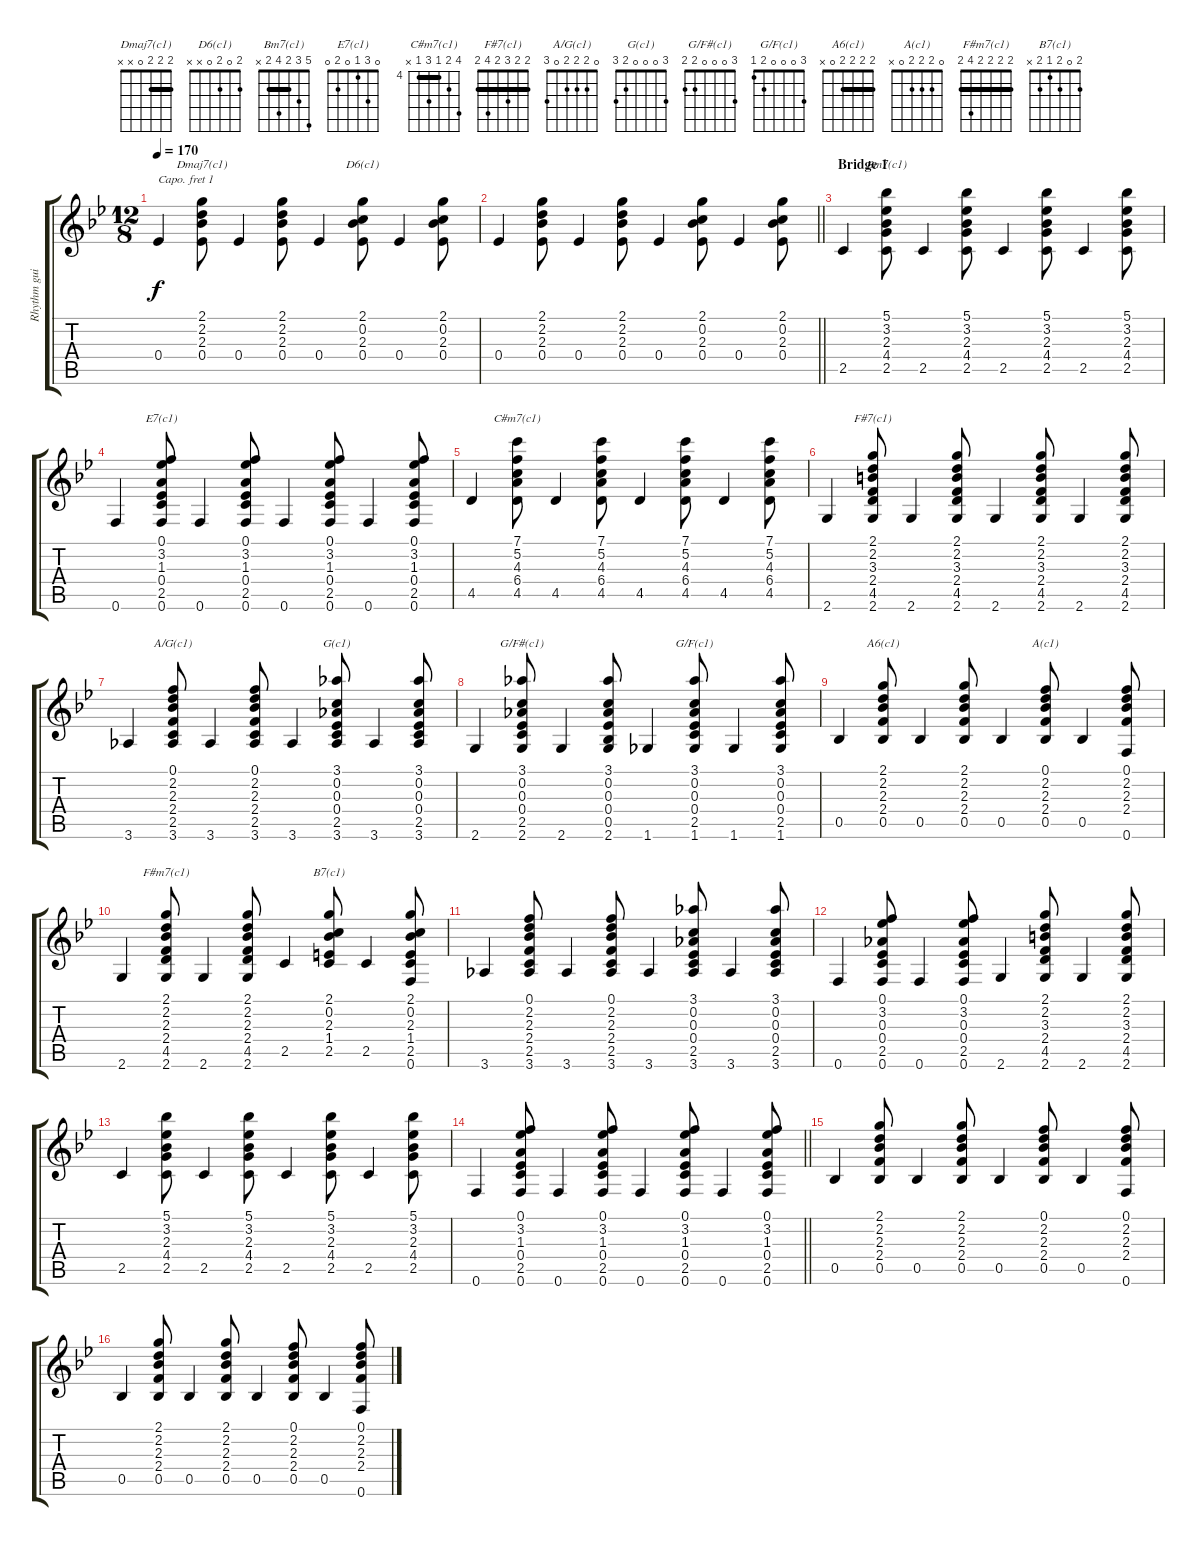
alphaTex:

\track ("Rhythm guitar (capo 1st fret)" "Rhythm gui") {instrument acousticguitarsteel}
\staff {score tabs}
\capo 1
\tuning (E4 B3 G3 D3 A2 E2) {hide}
\chord ("Dmaj7(c1)" 2 2 2 0 x x) {barre 2}
\chord ("D6(c1)" 2 0 2 0 x x)
\chord ("Bm7(c1)" 5 3 2 4 2 x) {barre 2}
\chord ("E7(c1)" 0 3 1 0 2 0)
\chord ("C#m7(c1)" 7 5 4 6 4 x) {firstfret 4 barre 4}
\chord ("F#7(c1)" 2 2 3 2 4 2) {barre 2}
\chord ("A/G(c1)" 0 2 2 2 0 3)
\chord ("G(c1)" 3 0 0 0 2 3)
\chord ("G/F#(c1)" 3 0 0 0 2 2)
\chord ("G/F(c1)" 3 0 0 0 2 1)
\chord ("A6(c1)" 2 2 2 2 0 x) {barre 2}
\chord ("A(c1)" 0 2 2 2 0 x)
\chord ("F#m7(c1)" 2 2 2 2 4 2) {barre 2}
\chord ("B7(c1)" 2 0 2 1 2 x)
\ts (12 8)
\tempo 170
\clef g2
\ks bb
0.4.4{dy f} (2.1 2.2 2.3 0.4).8{ch "Dmaj7(c1)"} 0.4.4 (2.1 2.2 2.3 0.4).8 0.4.4 (2.1 0.2 2.3 0.4).8{ch "D6(c1)"} 0.4.4 (2.1 0.2 2.3 0.4).8 |
\barLineRight lightlight
0.4.4 (2.1 2.2 2.3 0.4).8 0.4.4 (2.1 2.2 2.3 0.4).8 0.4.4 (2.1 0.2 2.3 0.4).8 0.4.4 (2.1 0.2 2.3 0.4).8 |
\section ("" "Bridge 1")
2.5.4 (5.1 3.2 2.3 4.4 2.5).8{ch "Bm7(c1)"} 2.5.4 (5.1 3.2 2.3 4.4 2.5).8 2.5.4 (5.1 3.2 2.3 4.4 2.5).8 2.5.4 (5.1 3.2 2.3 4.4 2.5).8 |
0.6.4 (0.1 3.2 1.3 0.4 2.5 0.6).8{ch "E7(c1)"} 0.6.4 (0.1 3.2 1.3 0.4 2.5 0.6).8 0.6.4 (0.1 3.2 1.3 0.4 2.5 0.6).8 0.6.4 (0.1 3.2 1.3 0.4 2.5 0.6).8 |
4.5.4 (7.1 5.2 4.3 6.4 4.5).8{ch "C#m7(c1)"} 4.5.4 (7.1 5.2 4.3 6.4 4.5).8 4.5.4 (7.1 5.2 4.3 6.4 4.5).8 4.5.4 (7.1 5.2 4.3 6.4 4.5).8 |
2.6.4 (2.1 2.2 3.3 2.4 4.5 2.6).8{ch "F#7(c1)"} 2.6.4 (2.1 2.2 3.3 2.4 4.5 2.6).8 2.6.4 (2.1 2.2 3.3 2.4 4.5 2.6).8 2.6.4 (2.1 2.2 3.3 2.4 4.5 2.6).8 |
3.6.4 (0.1 2.2 2.3 2.4 2.5 3.6).8{ch "A/G(c1)"} 3.6.4 (0.1 2.2 2.3 2.4 2.5 3.6).8 3.6.4 (3.1 0.2 0.3 0.4 2.5 3.6).8{ch "G(c1)"} 3.6.4 (3.1 0.2 0.3 0.4 2.5 3.6).8 |
2.6.4 (3.1 0.2 0.3 0.4 2.5 2.6).8{ch "G/F#(c1)"} 2.6.4 (3.1 0.2 0.3 0.4 0.5 2.6).8 1.6.4 (3.1 0.2 0.3 0.4 2.5 1.6).8{ch "G/F(c1)"} 1.6.4 (3.1 0.2 0.3 0.4 2.5 1.6).8 |
0.5.4 (2.1 2.2 2.3 2.4 0.5).8{ch "A6(c1)"} 0.5.4 (2.1 2.2 2.3 2.4 0.5).8 0.5.4 (0.1 2.2 2.3 2.4 0.5).8{ch "A(c1)"} 0.5.4 (0.1 2.2 2.3 2.4 0.6).8 |
2.6.4 (2.1 2.2 2.3 2.4 4.5 2.6).8{ch "F#m7(c1)"} 2.6.4 (2.1 2.2 2.3 2.4 4.5 2.6).8 2.5.4 (2.1 0.2 2.3 1.4 2.5).8{ch "B7(c1)"} 2.5.4 (2.1 0.2 2.3 1.4 2.5 0.6).8 |
3.6.4 (0.1 2.2 2.3 2.4 2.5 3.6).8 3.6.4 (0.1 2.2 2.3 2.4 2.5 3.6).8 3.6.4 (3.1 0.2 0.3 0.4 2.5 3.6).8 3.6.4 (3.1 0.2 0.3 0.4 2.5 3.6).8 |
0.6.4 (0.1 3.2 0.3 0.4 2.5 0.6).8 0.6.4 (0.1 3.2 0.3 0.4 2.5 0.6).8 2.6.4 (2.1 2.2 3.3 2.4 4.5 2.6).8 2.6.4 (2.1 2.2 3.3 2.4 4.5 2.6).8 |
2.5.4 (5.1 3.2 2.3 4.4 2.5).8 2.5.4 (5.1 3.2 2.3 4.4 2.5).8 2.5.4 (5.1 3.2 2.3 4.4 2.5).8 2.5.4 (5.1 3.2 2.3 4.4 2.5).8 |
\barLineRight lightlight
0.6.4 (0.1 3.2 1.3 0.4 2.5 0.6).8 0.6.4 (0.1 3.2 1.3 0.4 2.5 0.6).8 0.6.4 (0.1 3.2 1.3 0.4 2.5 0.6).8 0.6.4 (0.1 3.2 1.3 0.4 2.5 0.6).8 |
0.5.4 (2.1 2.2 2.3 2.4 0.5).8 0.5.4 (2.1 2.2 2.3 2.4 0.5).8 0.5.4 (0.1 2.2 2.3 2.4 0.5).8 0.5.4 (0.1 2.2 2.3 2.4 0.6).8 |
0.5.4 (2.1 2.2 2.3 2.4 0.5).8 0.5.4 (2.1 2.2 2.3 2.4 0.5).8 0.5.4 (0.1 2.2 2.3 2.4 0.5).8 0.5.4 (0.1 2.2 2.3 2.4 0.6).8
